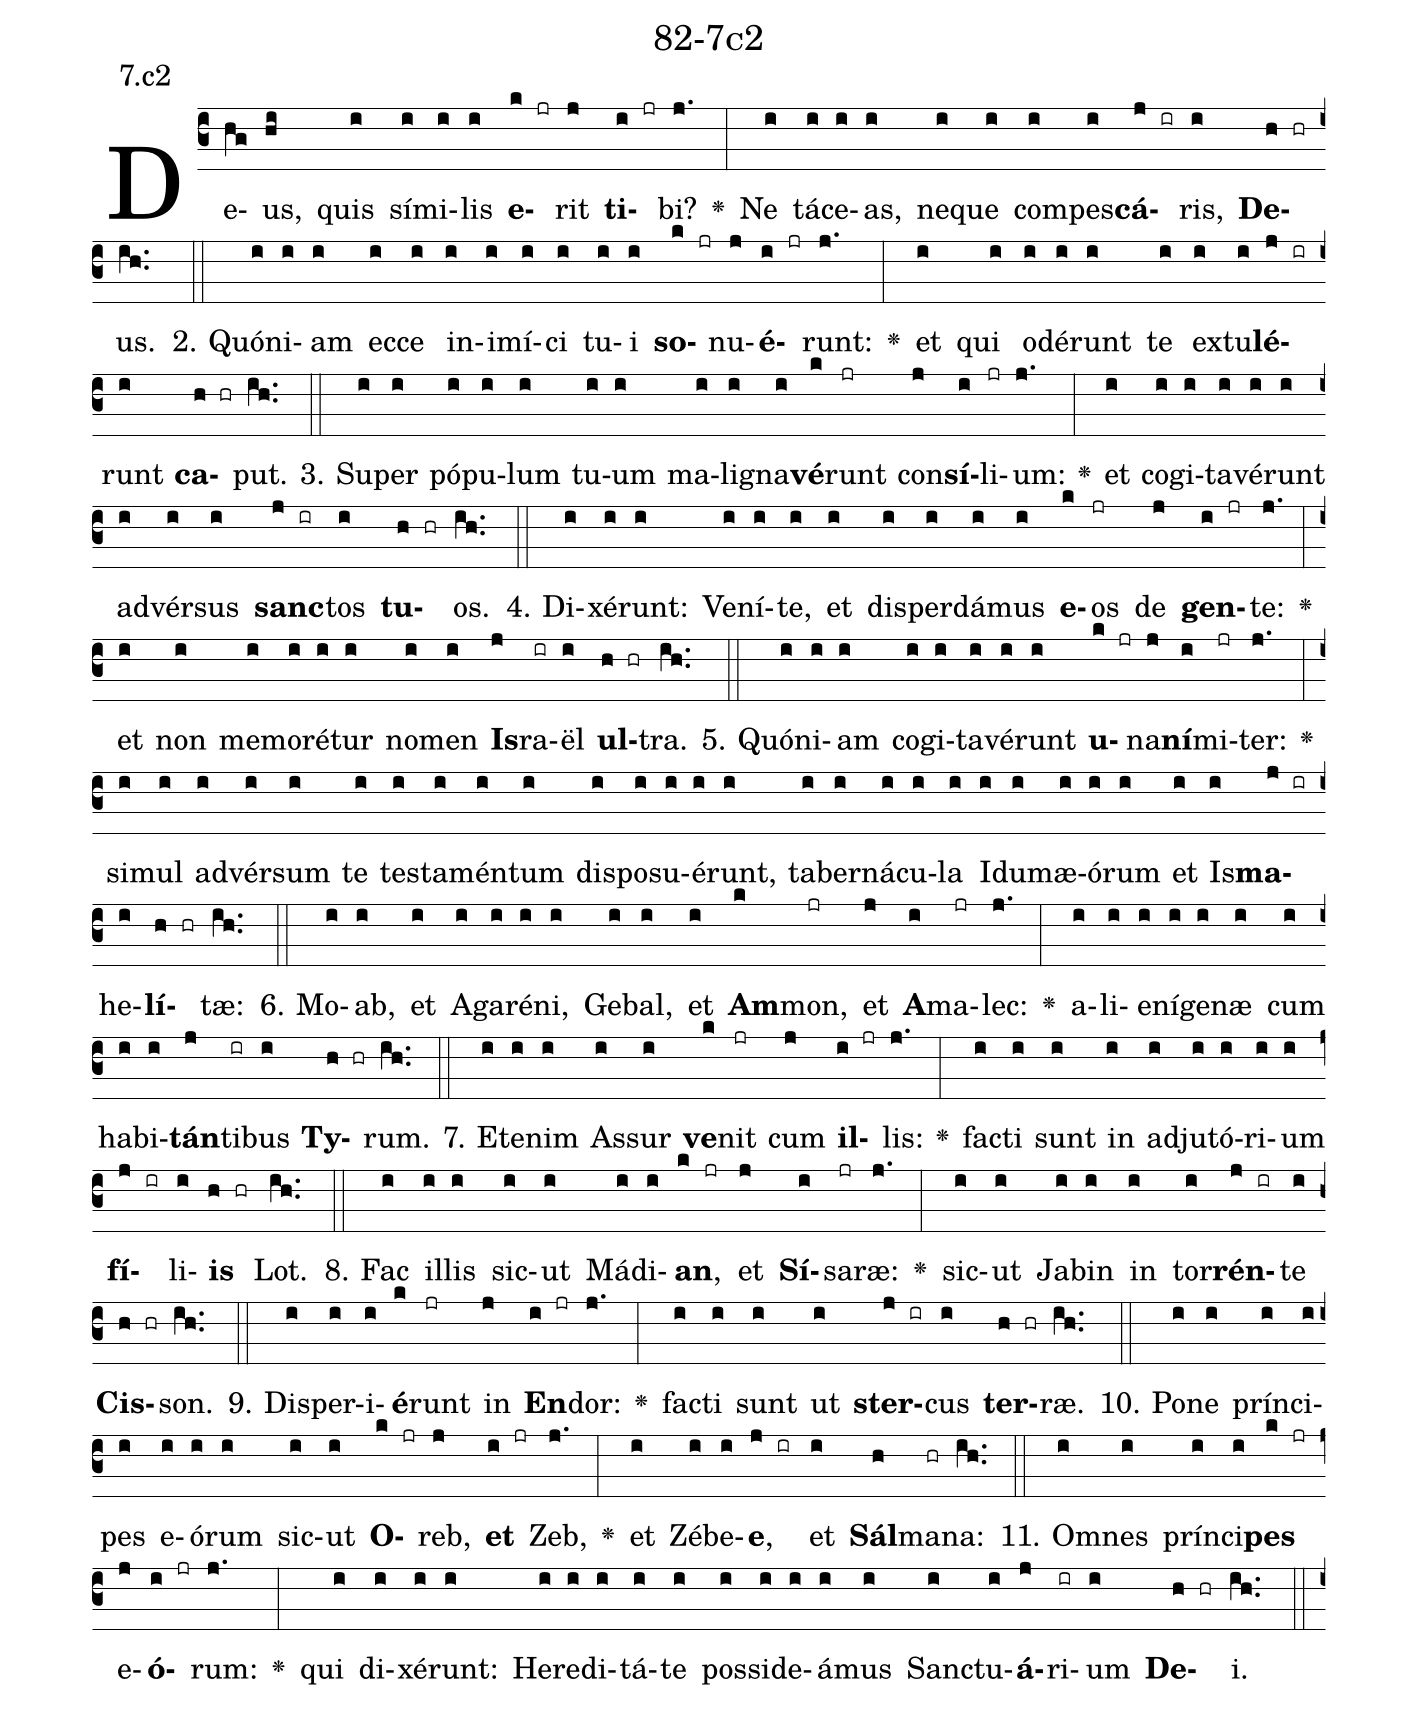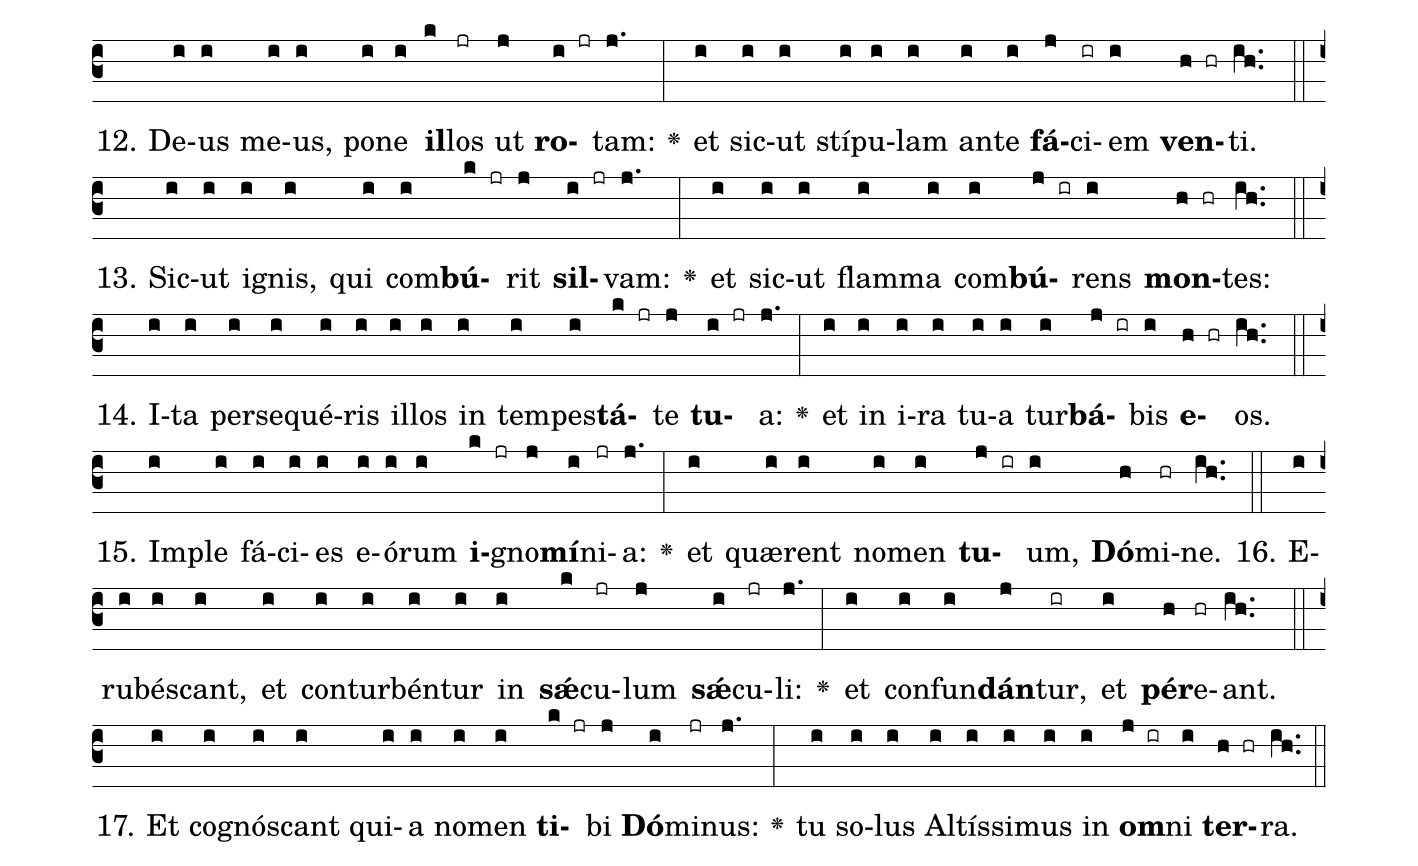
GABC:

name: 82-7c2;
annotation: 7.c2;
%%
(c3)De(hg)us,(hi) quis(i) sí(i)mi(i)lis(i) <b>e</b>(k jr)rit(j) <b>ti</b>(i jr)bi?(j.) <v>\greheightstar</v>(:) Ne(i) tá(i)ce(i)as,(i) ne(i)que(i) com(i)pes(i)<b>cá</b>(j ir)ris,(i) <b>De</b>(h hr)us.(ih..) (::)
2. Quón(i)i(i)am(i) ec(i)ce(i) in(i)i(i)mí(i)ci(i) tu(i)i(i) <b>so</b>(k jr)nu(j)<b>é</b>(i jr)runt:(j.) <v>\greheightstar</v>(:) et(i) qui(i) o(i)dé(i)runt(i) te(i) ex(i)tu(i)<b>lé</b>(j ir)runt(i) <b>ca</b>(h hr)put.(ih..) (::)
3. Su(i)per(i) pó(i)pu(i)lum(i) tu(i)um(i) ma(i)li(i)gna(i)<b>vé</b>(k)runt(jr) con(j)<b>sí</b>(i)li(jr)um:(j.) <v>\greheightstar</v>(:) et(i) co(i)gi(i)ta(i)vé(i)runt(i) ad(i)vér(i)sus(i) <b>sanc</b>(j ir)tos(i) <b>tu</b>(h hr)os.(ih..) (::)
4. Di(i)xé(i)runt:(i) Ve(i)ní(i)te,(i) et(i) dis(i)per(i)dá(i)mus(i) <b>e</b>(k)os(jr) de(j) <b>gen</b>(i jr)te:(j.) <v>\greheightstar</v>(:) et(i) non(i) me(i)mo(i)ré(i)tur(i) no(i)men(i) <b>Is</b>(j)ra(ir)ël(i) <b>ul</b>(h hr)tra.(ih..) (::)
5. Quón(i)i(i)am(i) co(i)gi(i)ta(i)vé(i)runt(i) <b>u</b>(k jr)na(j)<b>ní</b>(i)mi(jr)ter:(j.) <v>\greheightstar</v>(:) si(i)mul(i) ad(i)vér(i)sum(i) te(i) tes(i)ta(i)mén(i)tum(i) dis(i)po(i)su(i)é(i)runt,(i) ta(i)ber(i)ná(i)cu(i)la(i) I(i)du(i)mæ(i)ó(i)rum(i) et(i) Is(i)<b>ma</b>(j ir)he(i)<b>lí</b>(h hr)tæ:(ih..) (::)
6. Mo(i)ab,(i) et(i) A(i)ga(i)ré(i)ni,(i) Ge(i)bal,(i) et(i) <b>Am</b>(k)mon,(jr) et(j) <b>A</b>(i)ma(jr)lec:(j.) <v>\greheightstar</v>(:) a(i)li(i)e(i)ní(i)ge(i)næ(i) cum(i) ha(i)bi(i)<b>tán</b>(j)ti(ir)bus(i) <b>Ty</b>(h hr)rum.(ih..) (::)
7. Et(i)e(i)nim(i) As(i)sur(i) <b>ve</b>(k)nit(jr) cum(j) <b>il</b>(i jr)lis:(j.) <v>\greheightstar</v>(:) fac(i)ti(i) sunt(i) in(i) ad(i)ju(i)tó(i)ri(i)um(i) <b>fí</b>(j ir)li(i)<b>is</b>(h hr) Lot.(ih..) (::)
8. Fac(i) il(i)lis(i) sic(i)ut(i) Má(i)di(i)<b>an</b>,(k jr) et(j) <b>Sí</b>(i)sa(jr)ræ:(j.) <v>\greheightstar</v>(:) sic(i)ut(i) Ja(i)bin(i) in(i) tor(i)<b>rén</b>(j ir)te(i) <b>Cis</b>(h hr)son.(ih..) (::)
9. Dis(i)per(i)i(i)<b>é</b>(k)runt(jr) in(j) <b>En</b>(i jr)dor:(j.) <v>\greheightstar</v>(:) fac(i)ti(i) sunt(i) ut(i) <b>ster</b>(j ir)cus(i) <b>ter</b>(h hr)ræ.(ih..) (::)
10. Po(i)ne(i) prín(i)ci(i)pes(i) e(i)ó(i)rum(i) sic(i)ut(i) <b>O</b>(k jr)reb,(j) <b>et</b>(i jr) Zeb,(j.) <v>\greheightstar</v>(:) et(i) Zé(i)be(i)<b>e</b>,(j ir) et(i) <b>Sál</b>(h)ma(hr)na:(ih..) (::)
11. Om(i)nes(i) prín(i)ci(i)<b>pes</b>(k jr) e(j)<b>ó</b>(i jr)rum:(j.) <v>\greheightstar</v>(:) qui(i) di(i)xé(i)runt:(i) He(i)re(i)di(i)tá(i)te(i) pos(i)si(i)de(i)á(i)mus(i) Sanc(i)tu(i)<b>á</b>(j)ri(ir)um(i) <b>De</b>(h hr)i.(ih..) (::)
12. De(i)us(i) me(i)us,(i) po(i)ne(i) <b>il</b>(k)los(jr) ut(j) <b>ro</b>(i jr)tam:(j.) <v>\greheightstar</v>(:) et(i) sic(i)ut(i) stí(i)pu(i)lam(i) an(i)te(i) <b>fá</b>(j)ci(ir)em(i) <b>ven</b>(h hr)ti.(ih..) (::)
13. Sic(i)ut(i) i(i)gnis,(i) qui(i) com(i)<b>bú</b>(k jr)rit(j) <b>sil</b>(i jr)vam:(j.) <v>\greheightstar</v>(:) et(i) sic(i)ut(i) flam(i)ma(i) com(i)<b>bú</b>(j ir)rens(i) <b>mon</b>(h hr)tes:(ih..) (::)
14. I(i)ta(i) per(i)se(i)qué(i)ris(i) il(i)los(i) in(i) tem(i)pes(i)<b>tá</b>(k jr)te(j) <b>tu</b>(i jr)a:(j.) <v>\greheightstar</v>(:) et(i) in(i) i(i)ra(i) tu(i)a(i) tur(i)<b>bá</b>(j ir)bis(i) <b>e</b>(h hr)os.(ih..) (::)
15. Im(i)ple(i) fá(i)ci(i)es(i) e(i)ó(i)rum(i) <b>i</b>(k jr)gno(j)<b>mí</b>(i)ni(jr)a:(j.) <v>\greheightstar</v>(:) et(i) quæ(i)rent(i) no(i)men(i) <b>tu</b>(j ir)um,(i) <b>Dó</b>(h)mi(hr)ne.(ih..) (::)
16. E(i)ru(i)bés(i)cant,(i) et(i) con(i)tur(i)bén(i)tur(i) in(i) <b>sǽ</b>(k)cu(jr)lum(j) <b>sǽ</b>(i)cu(jr)li:(j.) <v>\greheightstar</v>(:) et(i) con(i)fun(i)<b>dán</b>(j)tur,(ir) et(i) <b>pér</b>(h)e(hr)ant.(ih..) (::)
17. Et(i) co(i)gnós(i)cant(i) qui(i)a(i) no(i)men(i) <b>ti</b>(k jr)bi(j) <b>Dó</b>(i)mi(jr)nus:(j.) <v>\greheightstar</v>(:) tu(i) so(i)lus(i) Al(i)tís(i)si(i)mus(i) in(i) <b>om</b>(j ir)ni(i) <b>ter</b>(h hr)ra.(ih..) (::)
